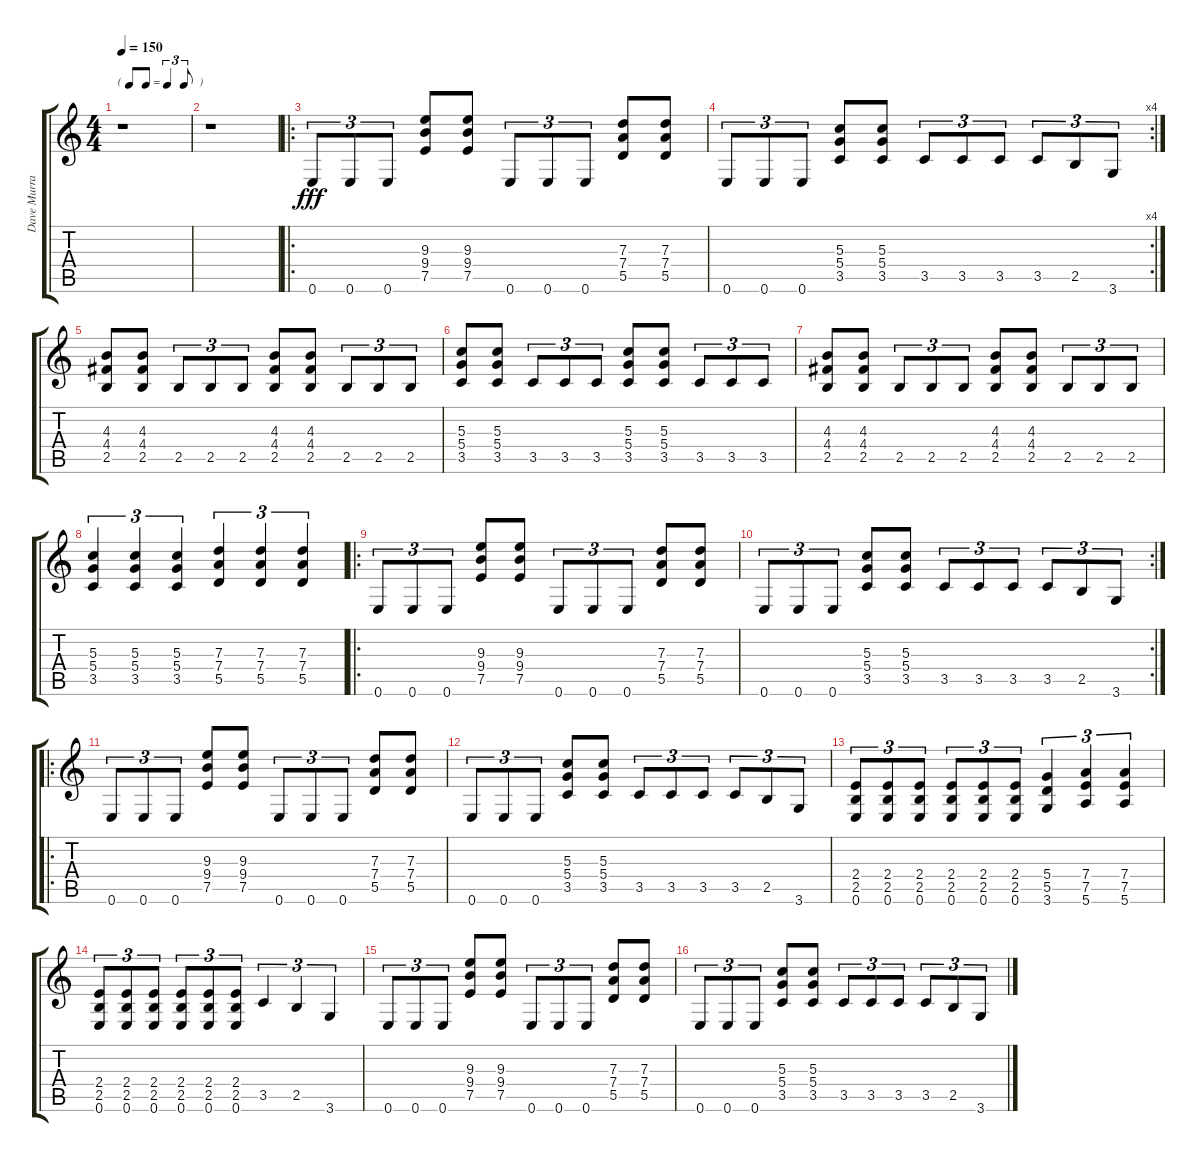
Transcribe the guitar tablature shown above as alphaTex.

\track ("Dave Murray" "Dave Murra") {instrument overdrivenguitar}
\staff {score tabs}
\tuning (E4 B3 G3 D3 A2 E2) {hide}
\ts (4 4)
\tf triplet8th
\tempo 150
\clef g2
\ks c
r.1{dy fff instrument overdrivenguitar} |
r.1 |
\ro
0.6.8{tu (3 2)} 0.6.8{tu (3 2)} 0.6.8{tu (3 2)} (9.3 9.4 7.5).8 (9.3 9.4 7.5).8 0.6.8{tu (3 2)} 0.6.8{tu (3 2)} 0.6.8{tu (3 2)} (7.3 7.4 5.5).8 (7.3 7.4 5.5).8 |
\rc 4
0.6.8{tu (3 2)} 0.6.8{tu (3 2)} 0.6.8{tu (3 2)} (5.3 5.4 3.5).8 (5.3 5.4 3.5).8 3.5.8{tu (3 2)} 3.5.8{tu (3 2)} 3.5.8{tu (3 2)} 3.5.8{tu (3 2)} 2.5.8{tu (3 2)} 3.6.8{tu (3 2)} |
(4.3 4.4 2.5).8 (4.3 4.4 2.5).8 2.5.8{tu (3 2)} 2.5.8{tu (3 2)} 2.5.8{tu (3 2)} (4.3 4.4 2.5).8 (4.3 4.4 2.5).8 2.5.8{tu (3 2)} 2.5.8{tu (3 2)} 2.5.8{tu (3 2)} |
(5.3 5.4 3.5).8 (5.3 5.4 3.5).8 3.5.8{tu (3 2)} 3.5.8{tu (3 2)} 3.5.8{tu (3 2)} (5.3 5.4 3.5).8 (5.3 5.4 3.5).8 3.5.8{tu (3 2)} 3.5.8{tu (3 2)} 3.5.8{tu (3 2)} |
(4.3 4.4 2.5).8 (4.3 4.4 2.5).8 2.5.8{tu (3 2)} 2.5.8{tu (3 2)} 2.5.8{tu (3 2)} (4.3 4.4 2.5).8 (4.3 4.4 2.5).8 2.5.8{tu (3 2)} 2.5.8{tu (3 2)} 2.5.8{tu (3 2)} |
(5.3 5.4 3.5).4{tu (3 2)} (5.3 5.4 3.5).4{tu (3 2)} (5.3 5.4 3.5).4{tu (3 2)} (7.3 7.4 5.5).4{tu (3 2)} (7.3 7.4 5.5).4{tu (3 2)} (7.3 7.4 5.5).4{tu (3 2)} |
\ro
0.6.8{tu (3 2)} 0.6.8{tu (3 2)} 0.6.8{tu (3 2)} (9.3 9.4 7.5).8 (9.3 9.4 7.5).8 0.6.8{tu (3 2)} 0.6.8{tu (3 2)} 0.6.8{tu (3 2)} (7.3 7.4 5.5).8 (7.3 7.4 5.5).8 |
\rc 2
0.6.8{tu (3 2)} 0.6.8{tu (3 2)} 0.6.8{tu (3 2)} (5.3 5.4 3.5).8 (5.3 5.4 3.5).8 3.5.8{tu (3 2)} 3.5.8{tu (3 2)} 3.5.8{tu (3 2)} 3.5.8{tu (3 2)} 2.5.8{tu (3 2)} 3.6.8{tu (3 2)} |
\ro
0.6.8{tu (3 2)} 0.6.8{tu (3 2)} 0.6.8{tu (3 2)} (9.3 9.4 7.5).8 (9.3 9.4 7.5).8 0.6.8{tu (3 2)} 0.6.8{tu (3 2)} 0.6.8{tu (3 2)} (7.3 7.4 5.5).8 (7.3 7.4 5.5).8 |
0.6.8{tu (3 2)} 0.6.8{tu (3 2)} 0.6.8{tu (3 2)} (5.3 5.4 3.5).8 (5.3 5.4 3.5).8 3.5.8{tu (3 2)} 3.5.8{tu (3 2)} 3.5.8{tu (3 2)} 3.5.8{tu (3 2)} 2.5.8{tu (3 2)} 3.6.8{tu (3 2)} |
(2.4 2.5 0.6).8{tu (3 2)} (2.4 2.5 0.6).8{tu (3 2)} (2.4 2.5 0.6).8{tu (3 2)} (2.4 2.5 0.6).8{tu (3 2)} (2.4 2.5 0.6).8{tu (3 2)} (2.4 2.5 0.6).8{tu (3 2)} (5.4 5.5 3.6).4{tu (3 2)} (7.4 7.5 5.6).4{tu (3 2)} (7.4 7.5 5.6).4{tu (3 2)} |
(2.4 2.5 0.6).8{tu (3 2)} (2.4 2.5 0.6).8{tu (3 2)} (2.4 2.5 0.6).8{tu (3 2)} (2.4 2.5 0.6).8{tu (3 2)} (2.4 2.5 0.6).8{tu (3 2)} (2.4 2.5 0.6).8{tu (3 2)} 3.5.4{tu (3 2)} 2.5.4{tu (3 2)} 3.6.4{tu (3 2)} |
0.6.8{tu (3 2)} 0.6.8{tu (3 2)} 0.6.8{tu (3 2)} (9.3 9.4 7.5).8 (9.3 9.4 7.5).8 0.6.8{tu (3 2)} 0.6.8{tu (3 2)} 0.6.8{tu (3 2)} (7.3 7.4 5.5).8 (7.3 7.4 5.5).8 |
0.6.8{tu (3 2)} 0.6.8{tu (3 2)} 0.6.8{tu (3 2)} (5.3 5.4 3.5).8 (5.3 5.4 3.5).8 3.5.8{tu (3 2)} 3.5.8{tu (3 2)} 3.5.8{tu (3 2)} 3.5.8{tu (3 2)} 2.5.8{tu (3 2)} 3.6.8{tu (3 2)}
